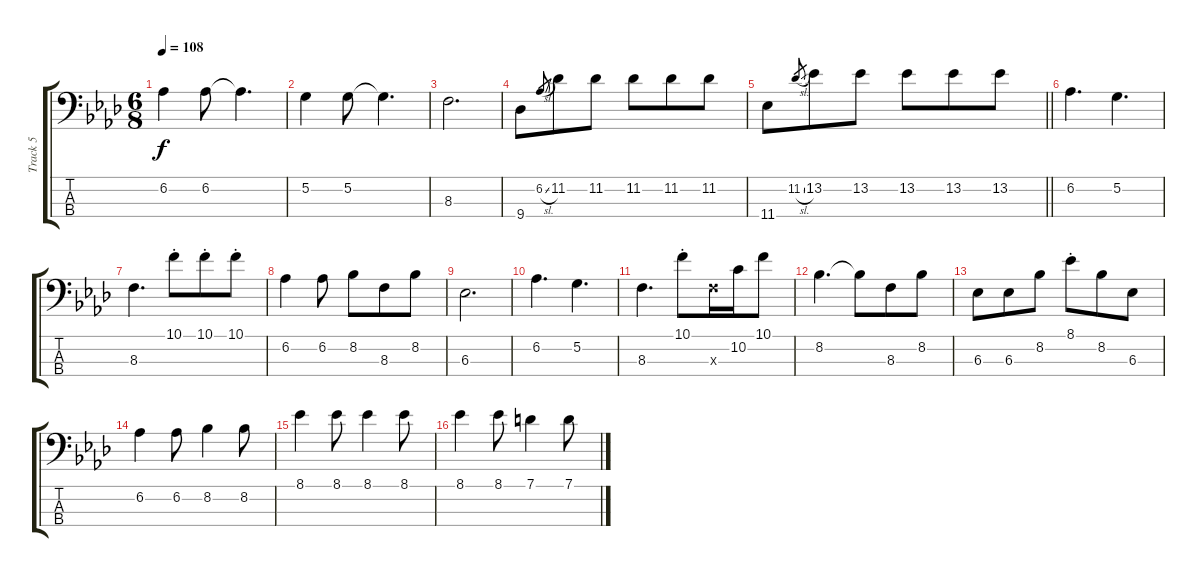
\track ("Track 5" "Track 5") {instrument acousticbass}
\staff {score tabs}
\tuning (G2 D2 A1 E1) {hide}
\ts (6 8)
\tempo 108
\clef f4
\ks ab
6.2.4{dy f} 6.2.8 6.2{t}.4{d} |
5.2.4 5.2.8 5.2{t}.4{d} |
8.3.2{d} |
9.4.8 6.2{sl}.8{gr} 11.2.8 11.2.8 11.2.8 11.2.8 11.2.8 |
\barLineRight lightlight
11.4.8 11.2{sl}.8{gr} 13.2.8 13.2.8 13.2.8 13.2.8 13.2.8 |
6.2.4{d} 5.2.4{d} |
8.3.4{d} 10.1{st}.8 10.1{st}.8 10.1{st}.8 |
6.2.4 6.2.8 8.2.8 8.3.8 8.2.8 |
6.3.2{d} |
6.2.4{d} 5.2.4{d} |
8.3.4{d} 10.1{st}.8 8.3{x}.16 10.2.16 10.1.8 |
8.2.4{d} 8.2{t}.8 8.3.8 8.2.8 |
6.3.8 6.3.8 8.2.8 8.1{st}.8 8.2.8 6.3.8 |
6.2.4 6.2.8 8.2.4 8.2.8 |
8.1.4 8.1.8 8.1.4 8.1.8 |
8.1.4 8.1.8 7.1.4 7.1.8
